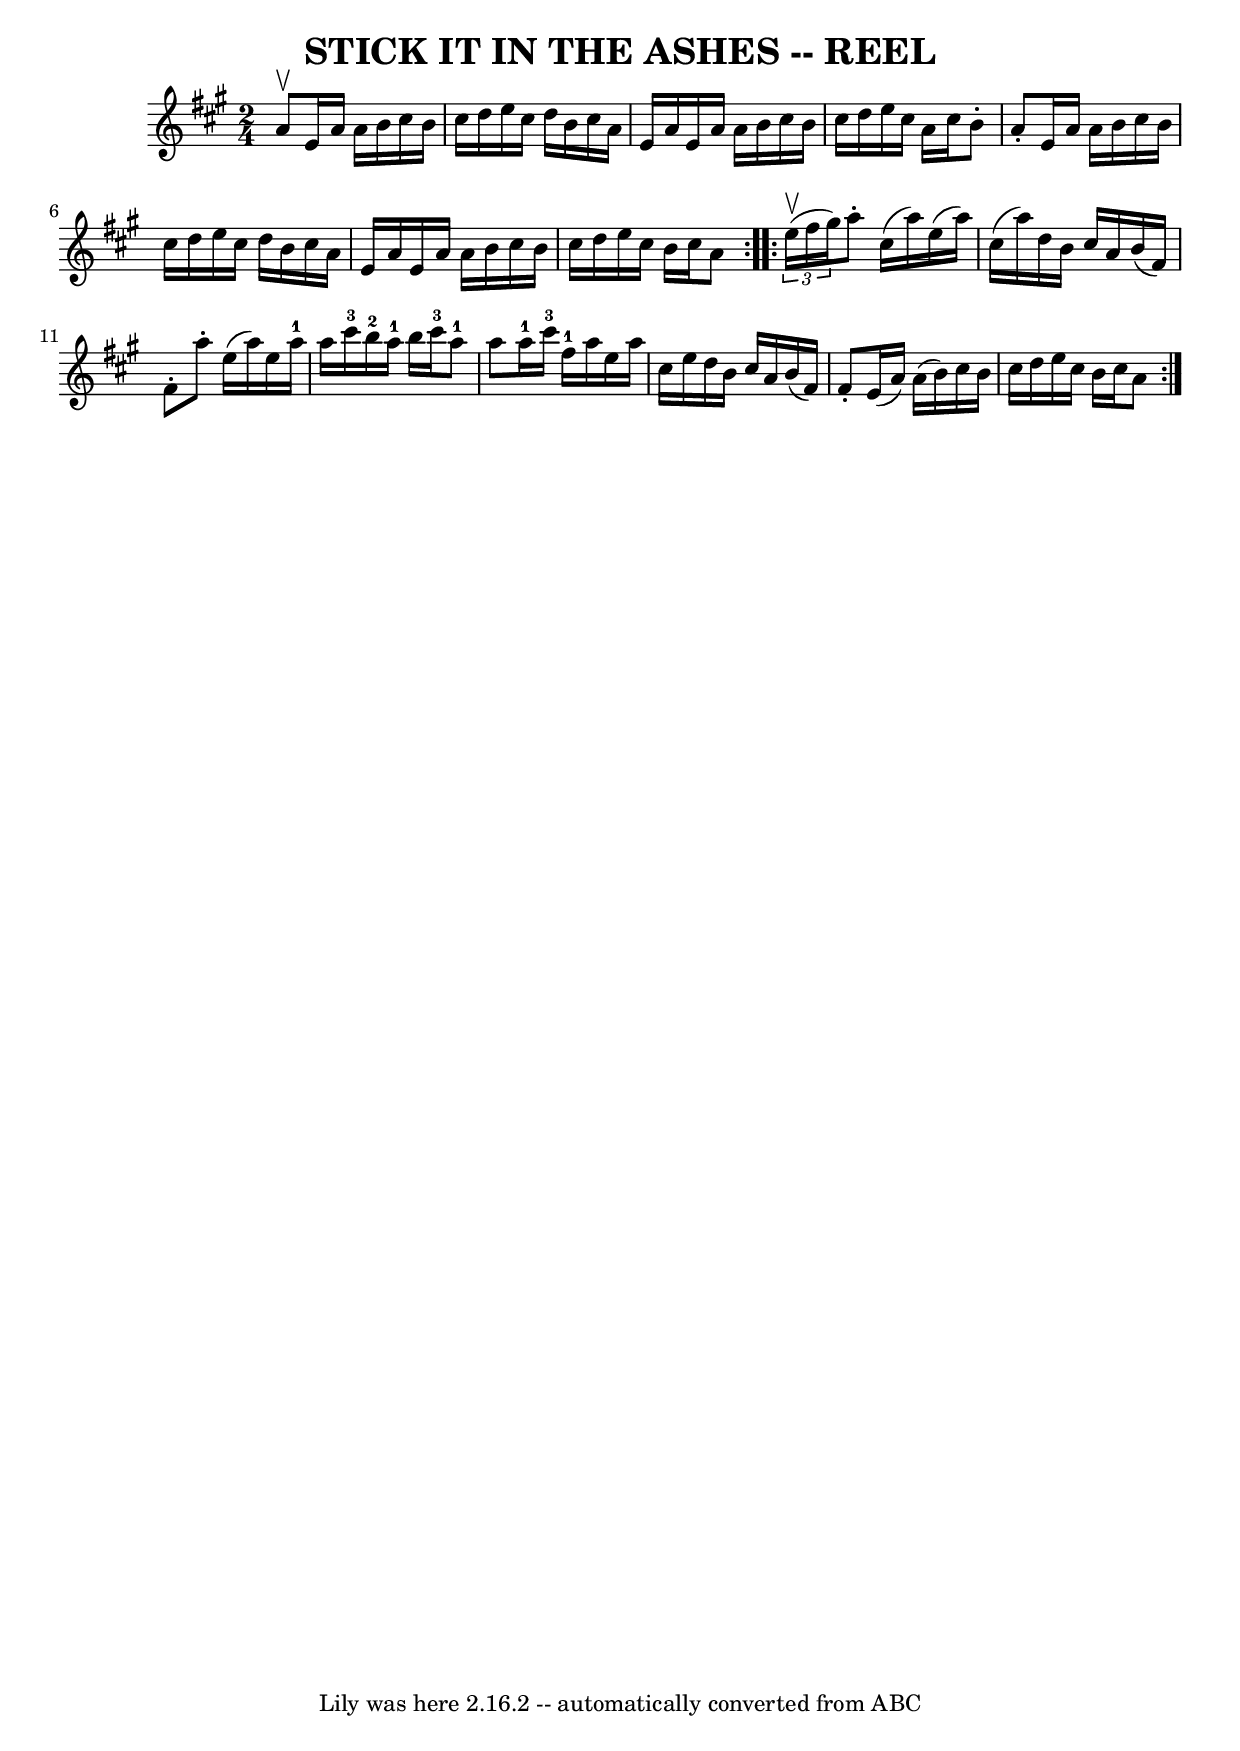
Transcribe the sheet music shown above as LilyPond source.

\version "2.16.2"
\include "Mammoth.ily"
\header {
  %% book = "Ryan's Mammoth Collection of Fiddle Tunes"
  crossRefNumber = "1"
  footnotes = ""
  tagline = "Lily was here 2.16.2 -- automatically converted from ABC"
  title = "STICK IT IN THE ASHES -- REEL"

}
voicedefault =  {



  \repeat volta 2 {

    \time 2/4 
    \key a \major
    a'8^\upbow   |
    e'16 a'16 a'16    
    b'16 cis''16 b'16 cis''16 d''16    |
    e''16 cis''16    
    d''16 b'16 cis''16 a'16 e'16 a'16    |
    e'16 a'16    
    a'16 b'16 cis''16 b'16 cis''16 d''16    |
    e''16    
    cis''16 a'16 cis''16 b'8-. a'8-.   |
    e'16 a'16    
    a'16 b'16 cis''16 b'16 cis''16 d''16    |
    e''16    
    cis''16 d''16 b'16 cis''16 a'16 e'16 a'16    |
    e'16  
    a'16 a'16 b'16 cis''16 b'16 cis''16 d''16    |
    
    e''16 cis''16 b'16 cis''16 a'8    
  }     
  \repeat volta 2 {
    
    \times 2/3 { e''16^\upbow(fis''16 gis''16) 
	       }   |
    a''8-. 
    cis''16 (a''16) e''16 (a''16) cis''16 (a''16)   
    |
    d''16 b'16 cis''16 a'16 b'16 (fis'16) fis'8-.   
    |
    a''8-. e''16 (a''16) e''16 a''16-1 a''16    
    cis'''16-3   |
    b''16-2 a''16-1 b''16 cis'''16-3   
    a''8-1 a''8    |
    a''16-1 cis'''16-3 fis''16-1  
    a''16 e''16 a''16 cis''16 e''16    |
    d''16 b'16    
    cis''16 a'16 b'16 (fis'16) fis'8-.   |
    e'16 (a'16) a'16 (b'16) cis''16 b'16 cis''16 d''16    |
    
    e''16 cis''16 b'16 cis''16 a'8    
  }   

}

\score{
  <<

    \context Staff="default"
    {
      \voicedefault 
      
    }

  >>
  \layout {
    
  }
  \midi {
  }

}
